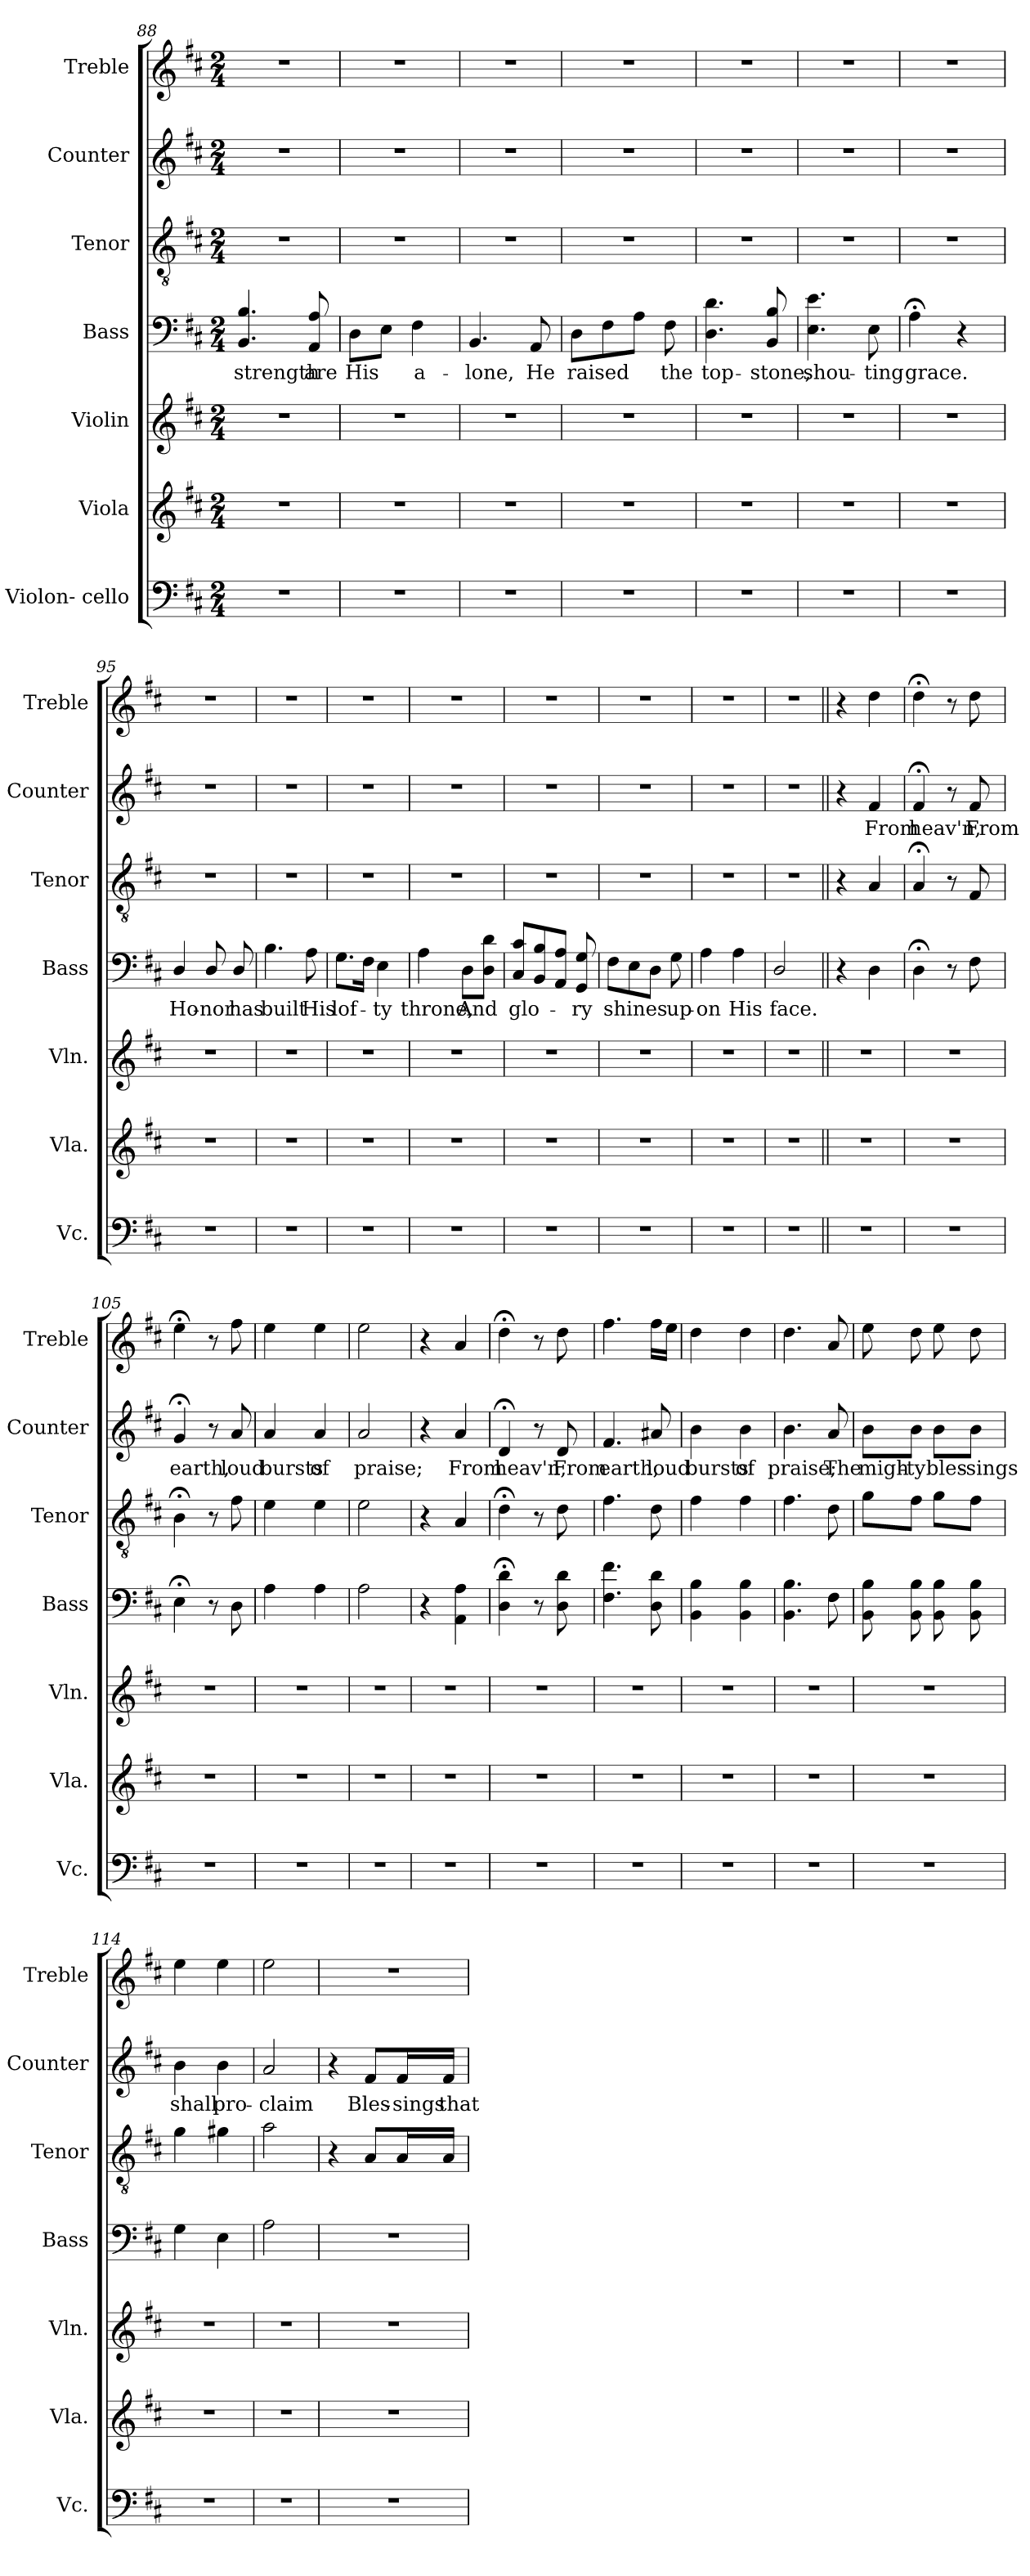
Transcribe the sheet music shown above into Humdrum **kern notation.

**kern	**kern	**kern	**kern	**text	**kern	**kern	**text	**kern
*part7	*part6	*part5	*part4	*part4	*part3	*part2	*part2	*part1
*staff7	*staff6	*staff5	*staff4	*staff4	*staff3	*staff2	*staff2	*staff1
*I"Violon- cello	*I"Viola	*I"Violin	*I"Bass	*	*I"Tenor	*I"Counter	*	*I"Treble
*I'Vc.	*I'Vla.	*I'Vln.	*I'Bass	*	*I'Tenor	*I'Counter	*	*I'Treble
*clefF4	*clefG2	*clefG2	*clefF4	*	*clefGv2	*clefG2	*	*clefG2
*k[f#c#]	*k[f#c#]	*k[f#c#]	*k[f#c#]	*	*k[f#c#]	*k[f#c#]	*	*k[f#c#]
*M2/4	*M2/4	*M2/4	*M2/4	*	*M2/4	*M2/4	*	*M2/4
=88	=88	=88	=88	=88	=88	=88	=88	=88
2r	2r	2r	4.BB/ 4.B/	strength	2r	2r	.	2r
.	.	.	8AA/ 8A/	are	.	.	.	.
=89	=89	=89	=89	=89	=89	=89	=89	=89
2r	2r	2r	8D\L	His	2r	2r	.	2r
.	.	.	8E\J	.	.	.	.	.
.	.	.	4F#\	a-	.	.	.	.
=90	=90	=90	=90	=90	=90	=90	=90	=90
2r	2r	2r	4.BB/	-lone,	2r	2r	.	2r
.	.	.	8AA/	He	.	.	.	.
=91	=91	=91	=91	=91	=91	=91	=91	=91
2r	2r	2r	8D\L	raised	2r	2r	.	2r
.	.	.	8F#\	.	.	.	.	.
.	.	.	8A\J	.	.	.	.	.
.	.	.	8F#\	the	.	.	.	.
=92	=92	=92	=92	=92	=92	=92	=92	=92
2r	2r	2r	4.D\ 4.d\	top-	2r	2r	.	2r
.	.	.	8BB/ 8B/	-stone,	.	.	.	.
=93	=93	=93	=93	=93	=93	=93	=93	=93
2r	2r	2r	4.E\ 4.e\	shou-	2r	2r	.	2r
.	.	.	8E\	-ting	.	.	.	.
=94	=94	=94	=94	=94	=94	=94	=94	=94
2r	2r	2r	4A;<\	grace.	2r	2r	.	2r
.	.	.	4r	.	.	.	.	.
=95	=95	=95	=95	=95	=95	=95	=95	=95
2r	2r	2r	4D/	Ho-	2r	2r	.	2r
.	.	.	8D/	-nor	.	.	.	.
.	.	.	8D/	has	.	.	.	.
=96	=96	=96	=96	=96	=96	=96	=96	=96
2r	2r	2r	4.B\	built	2r	2r	.	2r
.	.	.	8A\	His	.	.	.	.
=97	=97	=97	=97	=97	=97	=97	=97	=97
2r	2r	2r	8.G\L	lof-	2r	2r	.	2r
.	.	.	16F#\Jk	.	.	.	.	.
.	.	.	4E\	-ty	.	.	.	.
=98	=98	=98	=98	=98	=98	=98	=98	=98
2r	2r	2r	4A\	throne,	2r	2r	.	2r
.	.	.	8D\L	And	.	.	.	.
.	.	.	8D\ 8d\J	.	.	.	.	.
=99	=99	=99	=99	=99	=99	=99	=99	=99
2r	2r	2r	8C#/ 8c#/L	glo-	2r	2r	.	2r
.	.	.	8BB/ 8B/	.	.	.	.	.
.	.	.	8AA/ 8A/J	.	.	.	.	.
.	.	.	8GG/ 8G/	-ry	.	.	.	.
=100	=100	=100	=100	=100	=100	=100	=100	=100
2r	2r	2r	8F#\L	shines	2r	2r	.	2r
.	.	.	8E\	.	.	.	.	.
.	.	.	8D\J	.	.	.	.	.
.	.	.	8G\	up-	.	.	.	.
=101	=101	=101	=101	=101	=101	=101	=101	=101
2r	2r	2r	4A\	-on	2r	2r	.	2r
.	.	.	4A\	His	.	.	.	.
=102	=102	=102	=102	=102	=102	=102	=102	=102
2r	2r	2r	2D/	face.	2r	2r	.	2r
=103||	=103||	=103||	=103||	=103||	=103||	=103||	=103||	=103||
2r	2r	2r	4r	.	4r	4r	.	4r
.	.	.	4D\	.	4A/	4f#/	From	4dd\
=104	=104	=104	=104	=104	=104	=104	=104	=104
2r	2r	2r	4D;<\	.	4A;</	4f#;</	heav'n,	4dd;<\
.	.	.	8r	.	8r	8r	.	8r
.	.	.	8F#\	.	8F#/	8f#/	From	8dd\
=105	=105	=105	=105	=105	=105	=105	=105	=105
2r	2r	2r	4E;<\	.	4B;<\	4g;</	earth,	4ee;<\
.	.	.	8r	.	8r	8r	.	8r
.	.	.	8D\	.	8f#\	8a/	loud	8ff#\
=106	=106	=106	=106	=106	=106	=106	=106	=106
2r	2r	2r	4A\	.	4e\	4a/	bursts	4ee\
.	.	.	4A\	.	4e\	4a/	of	4ee\
=107	=107	=107	=107	=107	=107	=107	=107	=107
2r	2r	2r	2A\	.	2e\	2a/	praise;	2ee\
=108	=108	=108	=108	=108	=108	=108	=108	=108
2r	2r	2r	4r	.	4r	4r	.	4r
.	.	.	4AA\ 4A\	.	4A/	4a/	From	4a/
=109	=109	=109	=109	=109	=109	=109	=109	=109
2r	2r	2r	4D\;< 4d\;<	.	4d;<\	4d;</	heav'n,	4dd;<\
.	.	.	8r	.	8r	8r	.	8r
.	.	.	8D\ 8d\	.	8d\	8d/	From	8dd\
=110	=110	=110	=110	=110	=110	=110	=110	=110
2r	2r	2r	4.F#\ 4.f#\	.	4.f#\	4.f#/	earth,	4.ff#\
.	.	.	8D\ 8d\	.	8d\	8a#X/	loud	16ff#\LL
.	.	.	.	.	.	.	.	16ee\JJ
=111	=111	=111	=111	=111	=111	=111	=111	=111
2r	2r	2r	4BB\ 4B\	.	4f#\	4b\	bursts	4dd\
.	.	.	4BB\ 4B\	.	4f#\	4b\	of	4dd\
=112	=112	=112	=112	=112	=112	=112	=112	=112
2r	2r	2r	4.BB\ 4.B\	.	4.f#\	4.b\	praise;	4.dd\
.	.	.	8F#\	.	8d\	8a/	The	8a/
=113	=113	=113	=113	=113	=113	=113	=113	=113
2r	2r	2r	8BB\ 8B\	.	8g\L	8b\L	migh-	8ee\
.	.	.	8BB\ 8B\	.	8f#\J	8b\J	-ty	8dd\
.	.	.	8BB\ 8B\	.	8g\L	8b\L	bles-	8ee\
.	.	.	8BB\ 8B\	.	8f#\J	8b\J	-sings	8dd\
=114	=114	=114	=114	=114	=114	=114	=114	=114
2r	2r	2r	4G\	.	4g\	4b\	shall	4ee\
.	.	.	4E\	.	4g#X\	4b\	pro-	4ee\
=115	=115	=115	=115	=115	=115	=115	=115	=115
2r	2r	2r	2A\	.	2a\	2a/	-claim	2ee\
=116	=116	=116	=116	=116	=116	=116	=116	=116
2r	2r	2r	2r	.	4r	4r	.	2r
.	.	.	.	.	8A/L	8f#/L	Bles-	.
.	.	.	.	.	16A/L	16f#/L	-sings	.
.	.	.	.	.	16A/JJ	16f#/JJ	that	.
=	=	=	=	=	=	=	=	=
*-	*-	*-	*-	*-	*-	*-	*-	*-
